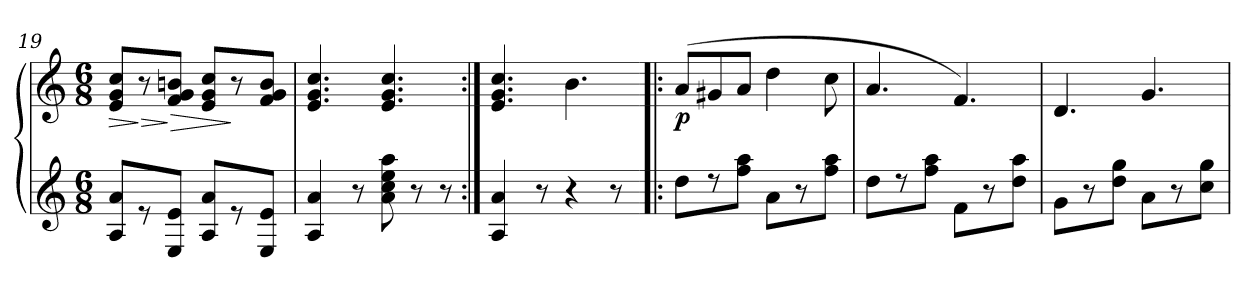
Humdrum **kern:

**kern	**kern	**dynam
*part1	*part1	*part1
*staff2	*staff1	*staff1/2
!!LO:LB:g=z
*M6/8	*M6/8	*
=19	=19	=19
!	!	!LO:HP:b
8A/ 8a/L	8e/ 8g/ 8cc/L	>
!	!	!LO:HP:n=1:b
8r	8r	] >
!	!	!LO:HP:n=1:b
!	!	!LO:HP:n=1:b
8E/ 8e/J	8f/ 8g/ 8bn/J	] > >
8A/ 8a/L	8e/ 8g/ 8cc/L	.
8r	8r	]
8E/ 8e/J	8f/ 8g/ 8b/J	]
=20	=20	=20
4A/ 4a/	4.e/ 4.g/ 4.cc/	.
8r	.	.
8a\ 8cc\ 8ee\ 8aa\	4.e/ 4.g/ 4.cc/	.
8r	.	.
8r	.	.
=21:|!	=21:|!	=21:|!
4A/ 4a/	4.e/ 4.g/ 4.cc/	.
8r	.	.
4r	4.b\	.
8r	.	.
=22!|:	=22!|:	=22!|:
!	!	!LO:DY:b
8dd\L	(>8a/L	p
8r	8g#X/	.
8ff\ 8aa\J	8a/J	.
8a\L	4dd\	.
8r	.	.
8ff\ 8aa\J	8cc\	.
=23	=23	=23
8dd\L	4.a/	.
8r	.	.
8ff\ 8aa\J	.	.
8f\L	4.f/)	.
8r	.	.
8dd\ 8aa\J	.	.
=24	=24	=24
8g\L	4.d/	.
8r	.	.
8dd\ 8gg\J	.	.
8a\L	4.g/	.
8r	.	.
8cc\ 8gg\J	.	.
=	=	=
*-	*-	*-
